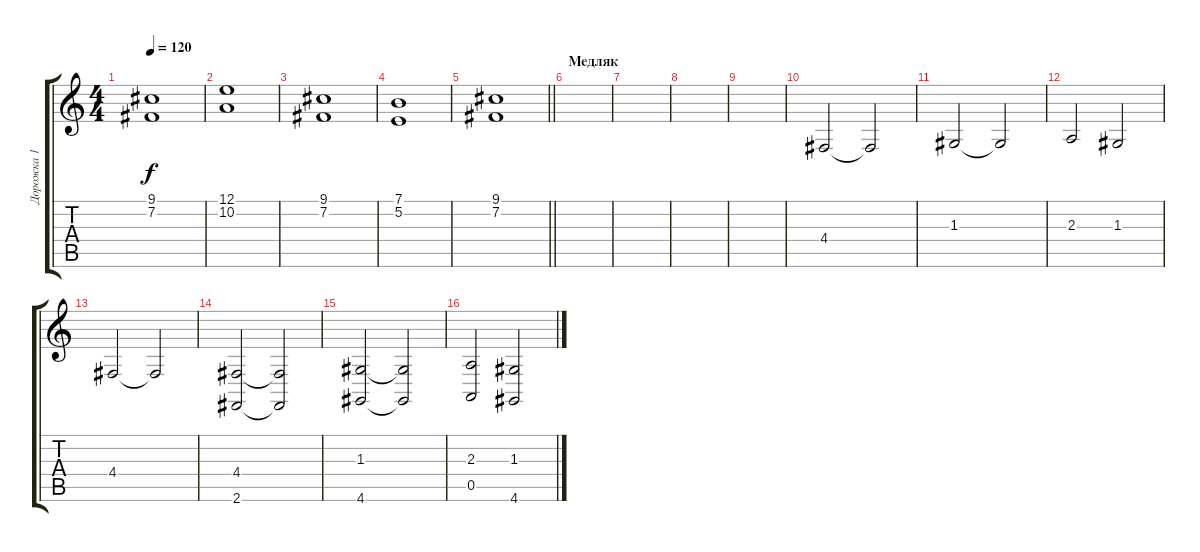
\track ("Дорожка 1" "Дорожка 1") {instrument stringensemble1}
\staff {score tabs}
\tuning (E4 B3 G3 D3 A2 E2) {hide}
\ts (4 4)
\tempo 120
\clef g2
\ks c
(9.1 7.2).1{dy f} |
(12.1 10.2).1 |
(9.1 7.2).1 |
(7.1 5.2).1 |
\barLineRight lightlight
(9.1 7.2).1 |
\section ("" "Медляк")
|
|
|
|
4.4.2 4.4{t}.2 |
1.3.2 1.3{t}.2 |
2.3.2 1.3.2 |
4.4.2 4.4{t}.2 |
(4.4 2.6).2 (4.4{t} 2.6{t}).2 |
(1.3 4.6).2 (1.3{t} 4.6{t}).2 |
(2.3 0.5).2 (1.3 4.6).2
